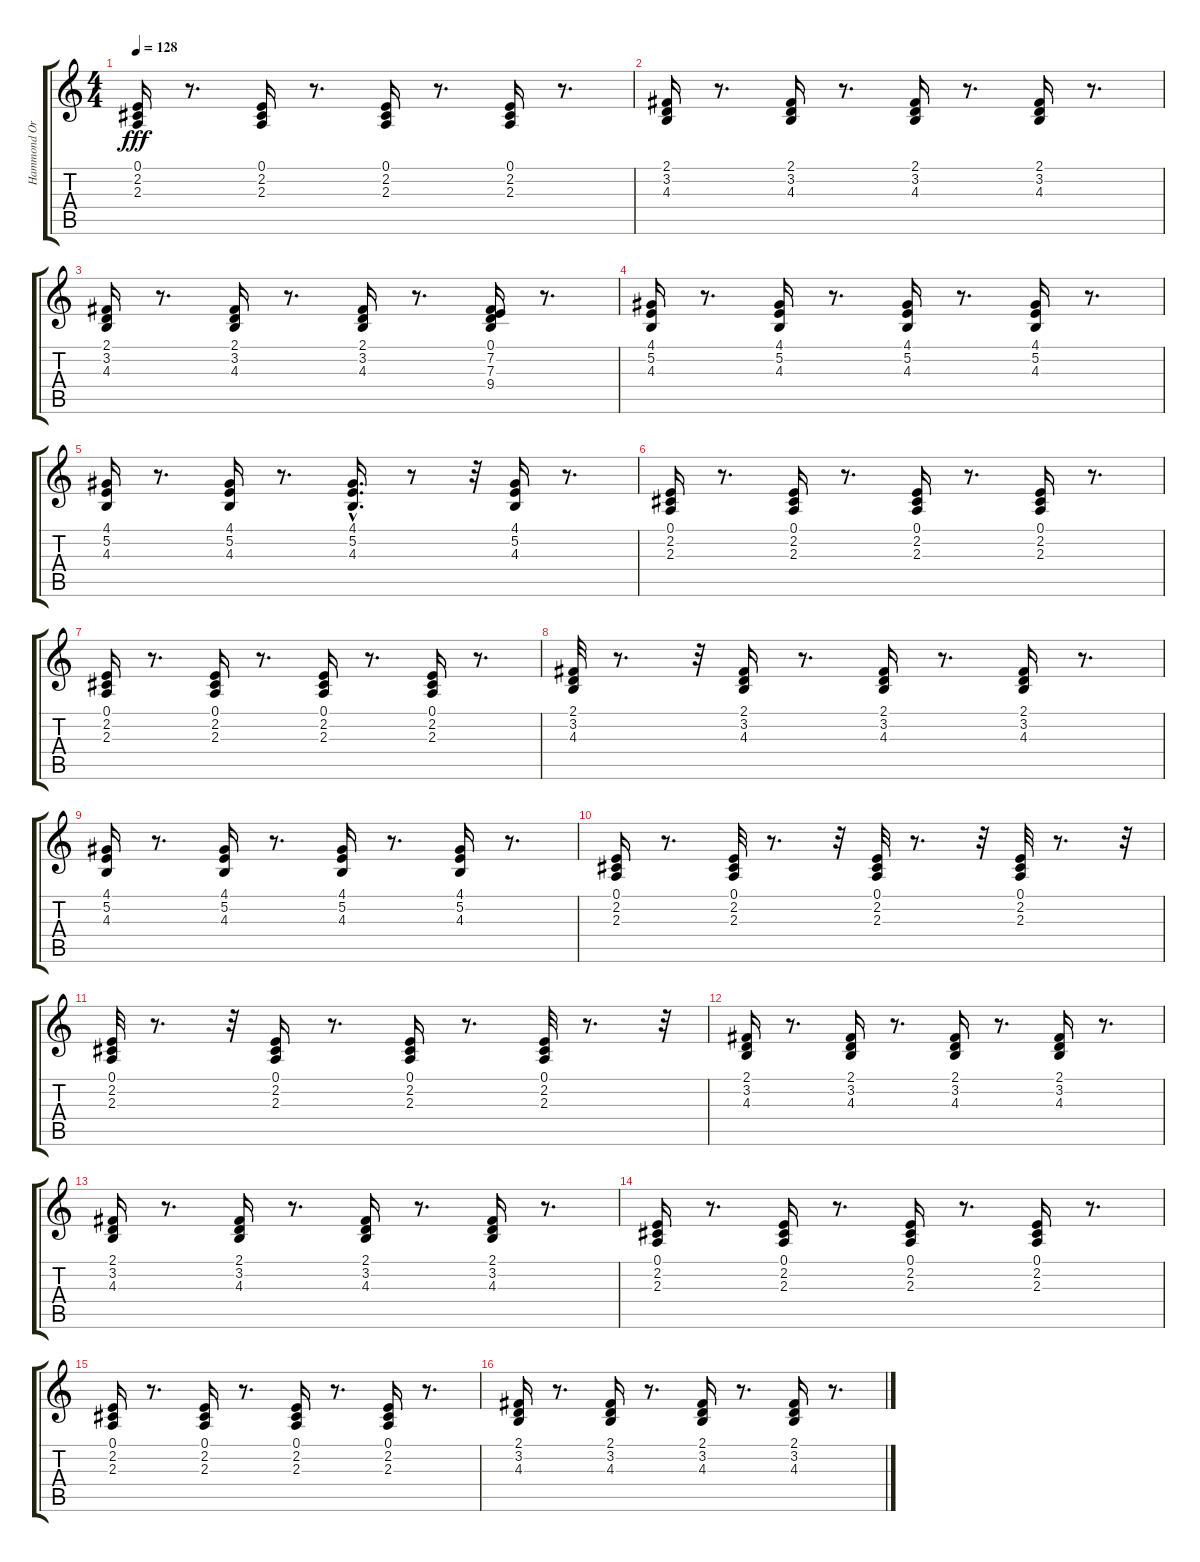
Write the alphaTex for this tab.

\track ("Hammond Organ" "Hammond Or") {instrument drawbarorgan}
\staff {score tabs}
\tuning (E4 B3 G3 D3 A2 E2) {hide}
\ts (4 4)
\tempo 128
\clef g2
\ks c
(0.1 2.2 2.3).16{dy fff} r.8{d} (0.1 2.2 2.3).16 r.8{d} (0.1 2.2 2.3).16 r.8{d} (0.1 2.2 2.3).16 r.8{d} |
(2.1 3.2 4.3).16 r.8{d} (2.1 3.2 4.3).16 r.8{d} (2.1 3.2 4.3).16 r.8{d} (2.1 3.2 4.3).16 r.8{d} |
(2.1 3.2 4.3).16 r.8{d} (2.1 3.2 4.3).16 r.8{d} (2.1 3.2 4.3).16 r.8{d} (0.1 7.2 7.3 9.4).16 r.8{d} |
(4.1 5.2 4.3).16 r.8{d} (4.1 5.2 4.3).16 r.8{d} (4.1 5.2 4.3).16 r.8{d} (4.1 5.2 4.3).16 r.8{d} |
(4.1 5.2 4.3).16 r.8{d} (4.1 5.2 4.3).16 r.8{d} (4.1{hac} 5.2{hac} 4.3{hac}).16{d} r.8 r.32 (4.1 5.2 4.3).16 r.8{d} |
(0.1 2.2 2.3).16 r.8{d} (0.1 2.2 2.3).16 r.8{d} (0.1 2.2 2.3).16 r.8{d} (0.1 2.2 2.3).16 r.8{d} |
(0.1 2.2 2.3).16 r.8{d} (0.1 2.2 2.3).16 r.8{d} (0.1 2.2 2.3).16 r.8{d} (0.1 2.2 2.3).16 r.8{d} |
(2.1 3.2 4.3).32 r.8{d} r.32 (2.1 3.2 4.3).16 r.8{d} (2.1 3.2 4.3).16 r.8{d} (2.1 3.2 4.3).16 r.8{d} |
(4.1 5.2 4.3).16 r.8{d} (4.1 5.2 4.3).16 r.8{d} (4.1 5.2 4.3).16 r.8{d} (4.1 5.2 4.3).16 r.8{d} |
(0.1 2.2 2.3).16 r.8{d} (0.1 2.2 2.3).32 r.8{d} r.32 (0.1 2.2 2.3).32 r.8{d} r.32 (0.1 2.2 2.3).32 r.8{d} r.32 |
(0.1 2.2 2.3).32 r.8{d} r.32 (0.1 2.2 2.3).16 r.8{d} (0.1 2.2 2.3).16 r.8{d} (0.1 2.2 2.3).32 r.8{d} r.32 |
(2.1 3.2 4.3).16 r.8{d} (2.1 3.2 4.3).16 r.8{d} (2.1 3.2 4.3).16 r.8{d} (2.1 3.2 4.3).16 r.8{d} |
(2.1 3.2 4.3).16 r.8{d} (2.1 3.2 4.3).16 r.8{d} (2.1 3.2 4.3).16 r.8{d} (2.1 3.2 4.3).16 r.8{d} |
(0.1 2.2 2.3).16 r.8{d} (0.1 2.2 2.3).16 r.8{d} (0.1 2.2 2.3).16 r.8{d} (0.1 2.2 2.3).16 r.8{d} |
(0.1 2.2 2.3).16 r.8{d} (0.1 2.2 2.3).16 r.8{d} (0.1 2.2 2.3).16 r.8{d} (0.1 2.2 2.3).16 r.8{d} |
(2.1 3.2 4.3).16 r.8{d} (2.1 3.2 4.3).16 r.8{d} (2.1 3.2 4.3).16 r.8{d} (2.1 3.2 4.3).16 r.8{d}
